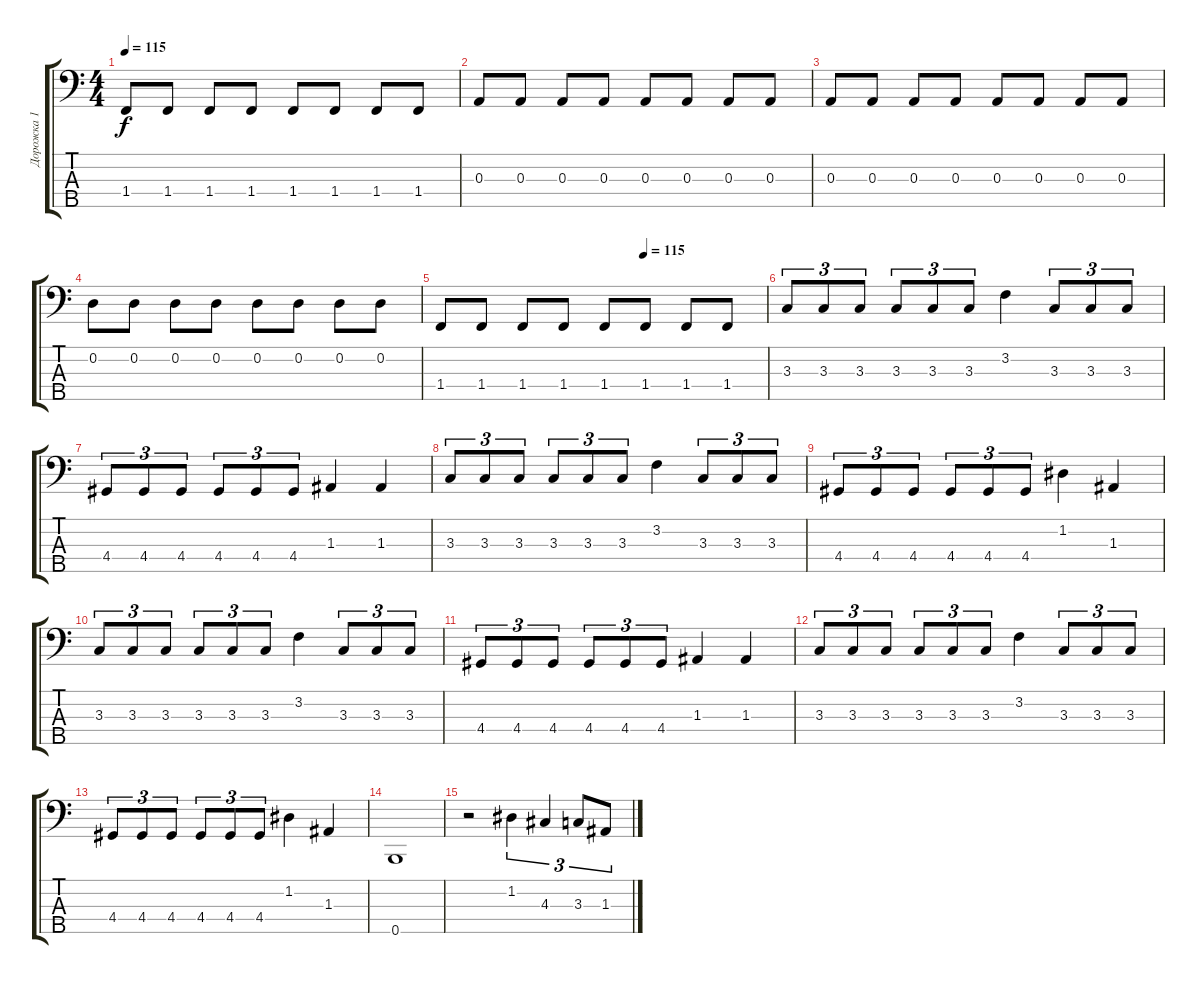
\track ("Дорожка 1" "Дорожка 1") {instrument electricbasspick}
\staff {score tabs}
\tuning (G2 D2 A1 E1 B0) {hide}
\ts (4 4)
\tempo 115
\clef f4
\ks c
1.4.8{dy f} 1.4.8 1.4.8 1.4.8 1.4.8 1.4.8 1.4.8 1.4.8 |
0.3.8 0.3.8 0.3.8 0.3.8 0.3.8 0.3.8 0.3.8 0.3.8 |
0.3.8 0.3.8 0.3.8 0.3.8 0.3.8 0.3.8 0.3.8 0.3.8 |
0.2.8 0.2.8 0.2.8 0.2.8 0.2.8 0.2.8 0.2.8 0.2.8 |
\tempo (115 0.625)
1.4.8 1.4.8 1.4.8 1.4.8 1.4.8 1.4.8 1.4.8 1.4.8 |
3.3.8{tu (3 2)} 3.3.8{tu (3 2)} 3.3.8{tu (3 2)} 3.3.8{tu (3 2)} 3.3.8{tu (3 2)} 3.3.8{tu (3 2)} 3.2.4 3.3.8{tu (3 2)} 3.3.8{tu (3 2)} 3.3.8{tu (3 2)} |
4.4.8{tu (3 2)} 4.4.8{tu (3 2)} 4.4.8{tu (3 2)} 4.4.8{tu (3 2)} 4.4.8{tu (3 2)} 4.4.8{tu (3 2)} 1.3.4 1.3.4 |
3.3.8{tu (3 2)} 3.3.8{tu (3 2)} 3.3.8{tu (3 2)} 3.3.8{tu (3 2)} 3.3.8{tu (3 2)} 3.3.8{tu (3 2)} 3.2.4 3.3.8{tu (3 2)} 3.3.8{tu (3 2)} 3.3.8{tu (3 2)} |
4.4.8{tu (3 2)} 4.4.8{tu (3 2)} 4.4.8{tu (3 2)} 4.4.8{tu (3 2)} 4.4.8{tu (3 2)} 4.4.8{tu (3 2)} 1.2.4 1.3.4 |
3.3.8{tu (3 2)} 3.3.8{tu (3 2)} 3.3.8{tu (3 2)} 3.3.8{tu (3 2)} 3.3.8{tu (3 2)} 3.3.8{tu (3 2)} 3.2.4 3.3.8{tu (3 2)} 3.3.8{tu (3 2)} 3.3.8{tu (3 2)} |
4.4.8{tu (3 2)} 4.4.8{tu (3 2)} 4.4.8{tu (3 2)} 4.4.8{tu (3 2)} 4.4.8{tu (3 2)} 4.4.8{tu (3 2)} 1.3.4 1.3.4 |
3.3.8{tu (3 2)} 3.3.8{tu (3 2)} 3.3.8{tu (3 2)} 3.3.8{tu (3 2)} 3.3.8{tu (3 2)} 3.3.8{tu (3 2)} 3.2.4 3.3.8{tu (3 2)} 3.3.8{tu (3 2)} 3.3.8{tu (3 2)} |
4.4.8{tu (3 2)} 4.4.8{tu (3 2)} 4.4.8{tu (3 2)} 4.4.8{tu (3 2)} 4.4.8{tu (3 2)} 4.4.8{tu (3 2)} 1.2.4 1.3.4 |
0.5.1 |
r.2 1.2.4{tu (3 2)} 4.3.4{tu (3 2)} 3.3.8{tu (3 2)} 1.3.8{tu (3 2)}
